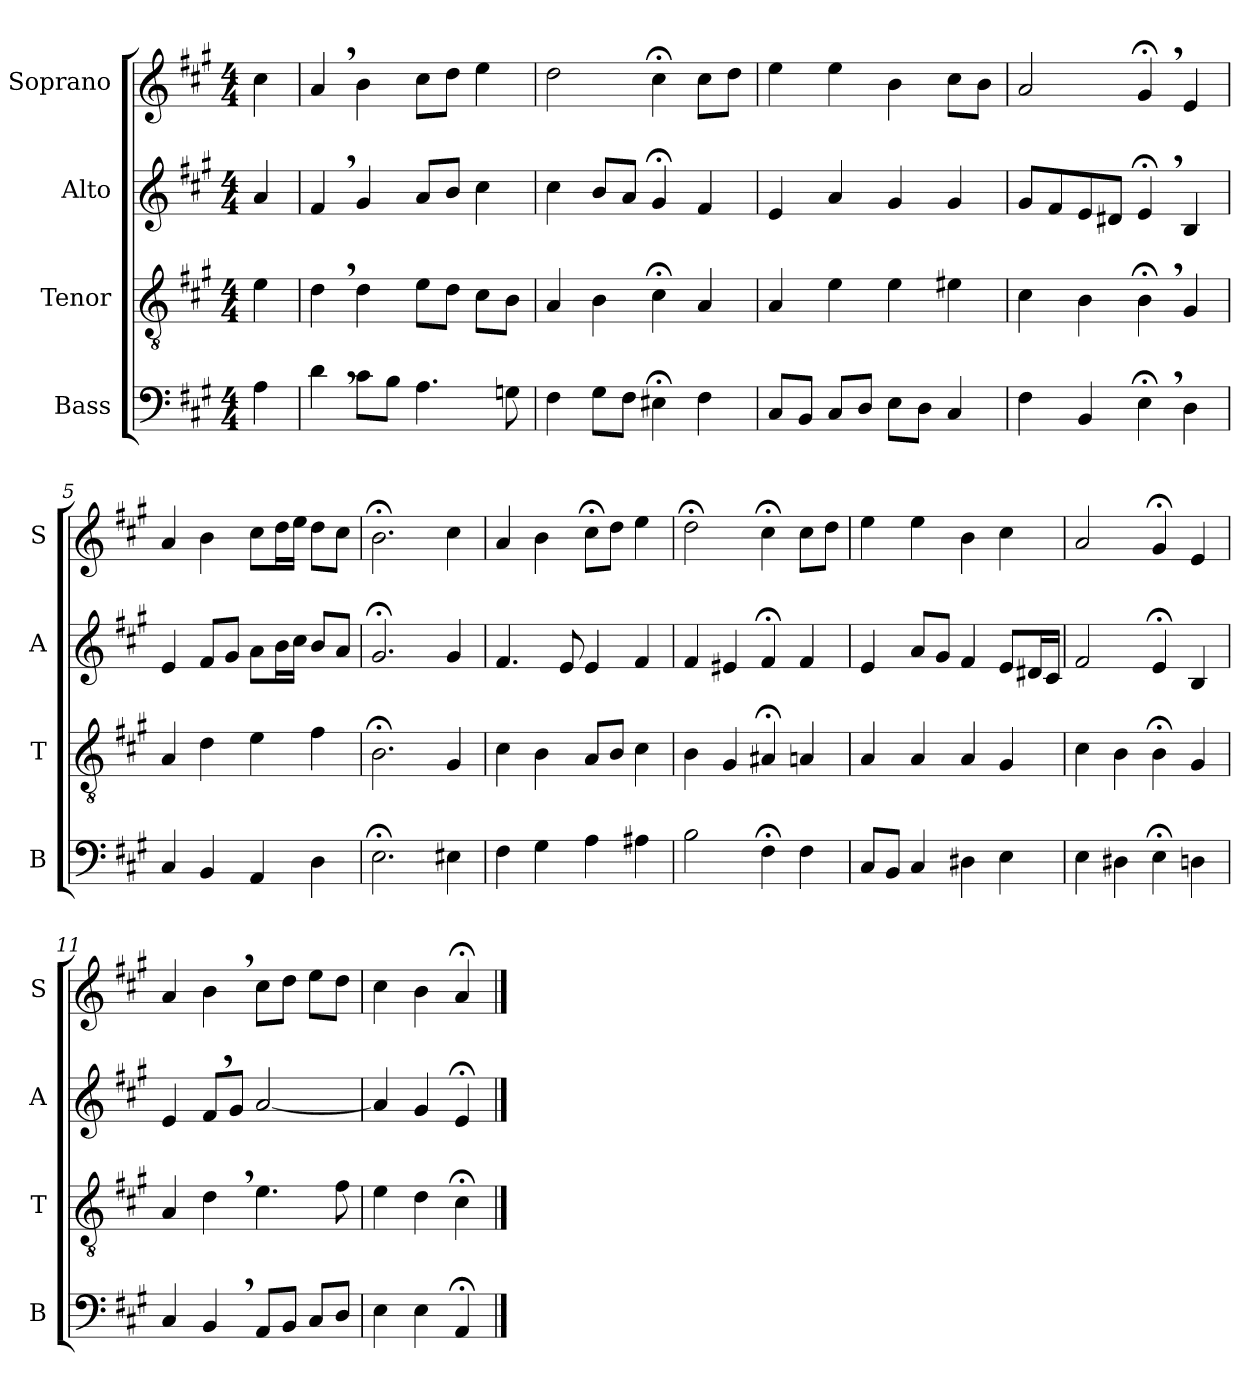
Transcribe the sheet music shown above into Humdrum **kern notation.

**kern	**kern	**kern	**kern
*part4	*part3	*part2	*part1
*staff4	*staff3	*staff2	*staff1
*I"Bass	*I"Tenor	*I"Alto	*I"Soprano
*I'B	*I'T	*I'A	*I'S
*clefF4	*clefGv2	*clefG2	*clefG2
*k[f#c#g#]	*k[f#c#g#]	*k[f#c#g#]	*k[f#c#g#]
*M4/4	*M4/4	*M4/4	*M4/4
=	=	=	=
4A\	4e\	4a/	4cc#\
=1	=1	=1	=1
4d,\	4d,\	4f#,/	4a,/
8c#\L	4d\	4g#/	4b\
8B\J	.	.	.
4.A\	8e\L	8a/L	8cc#\L
.	8d\J	8b/J	8dd\J
.	8c#\L	4cc#\	4ee\
8Gn\	8B\J	.	.
=2	=2	=2	=2
4F#\	4A/	4cc#\	2dd\
8G#\L	4B\	8b/L	.
8F#\J	.	8a/J	.
4E#X;<\	4c#;<\	4g#;</	4cc#;<\
4F#\	4A/	4f#/	8cc#\L
.	.	.	8dd\J
=3	=3	=3	=3
8C#/L	4A/	4e/	4ee:\
8BB/J	.	.	.
8C#/L	4e\	4a/	4ee\
8D/J	.	.	.
8E\L	4e\	4g#/	4b\
8D\J	.	.	.
4C#/	4e#X\	4g#/	8cc#\L
.	.	.	8b\J
=4	=4	=4	=4
4F#\	4c#\	8g#/L	2a/
.	.	8f#/	.
4BB/	4B\	8e/	.
.	.	8d#X/J	.
4E;<,\	4B;<,\	4e;<,/	4g#;<,/
4D\	4G#/	4B/	4e/
=5	=5	=5	=5
4C#/	4A/	4e/	4a/
4BB/	4d\	8f#/L	4b\
.	.	8g#/J	.
4AA/	4e\	8a\L	8cc#\L
.	.	16b\L	16dd\L
.	.	16cc#\JJ	16ee\JJ
4D\	4f#\	8b/L	8dd\L
.	.	8a/J	8cc#\J
=6	=6	=6	=6
2.E;<\	2.B;<\	2.g#;</	2.b;<\
4E#X\	4G#/	4g#/	4cc#\
=7	=7	=7	=7
4F#\	4c#\	4.f#/	4a/
4G#\	4B\	.	4b\
.	.	8e/	.
4A\	8A/L	4e/	8cc#;<\L
.	8B/J	.	8dd\J
4A#X\	4c#\	4f#/	4ee\
=8	=8	=8	=8
2B\	4B\	4f#/	2dd;<\
.	4G#/	4e#X/	.
4F#;<\	4A#X;</	4f#;</	4cc#;<\
4F#\	4An/	4f#/	8cc#\L
.	.	.	8dd\J
=9	=9	=9	=9
8C#/L	4A/	4e/	4ee\
8BB/J	.	.	.
4C#/	4A/	8a/L	4ee\
.	.	8g#/J	.
4D#X\	4A/	4f#/	4b\
4E\	4G#/	8e/L	4cc#\
.	.	16d#X/L	.
.	.	16c#/JJ	.
=10	=10	=10	=10
4E\	4c#\	2f#/	2a/
4D#X\	4B\	.	.
4E;<\	4B;<\	4e;</	4g#;</
4Dn\	4G#/	4B/	4e/
=11	=11	=11	=11
4C#/	4A/	4e/	4a:/
4BB,/	4d,\	8f#,/L	4b,\
.	.	8g#/J	.
8AA/L	4.e\	[2a/	8cc#\L
8BB/J	.	.	8dd\J
8C#/L	.	.	8ee\L
8D/J	8f#\	.	8dd\J
=12	=12	=12	=12
4E\	4e\	4a/]	4cc#\
4E\	4d\	4g#/	4b\
4AA;</	4c#;<:\	4e;<:/	4a;<:/
==	==	==	==
*-	*-	*-	*-
